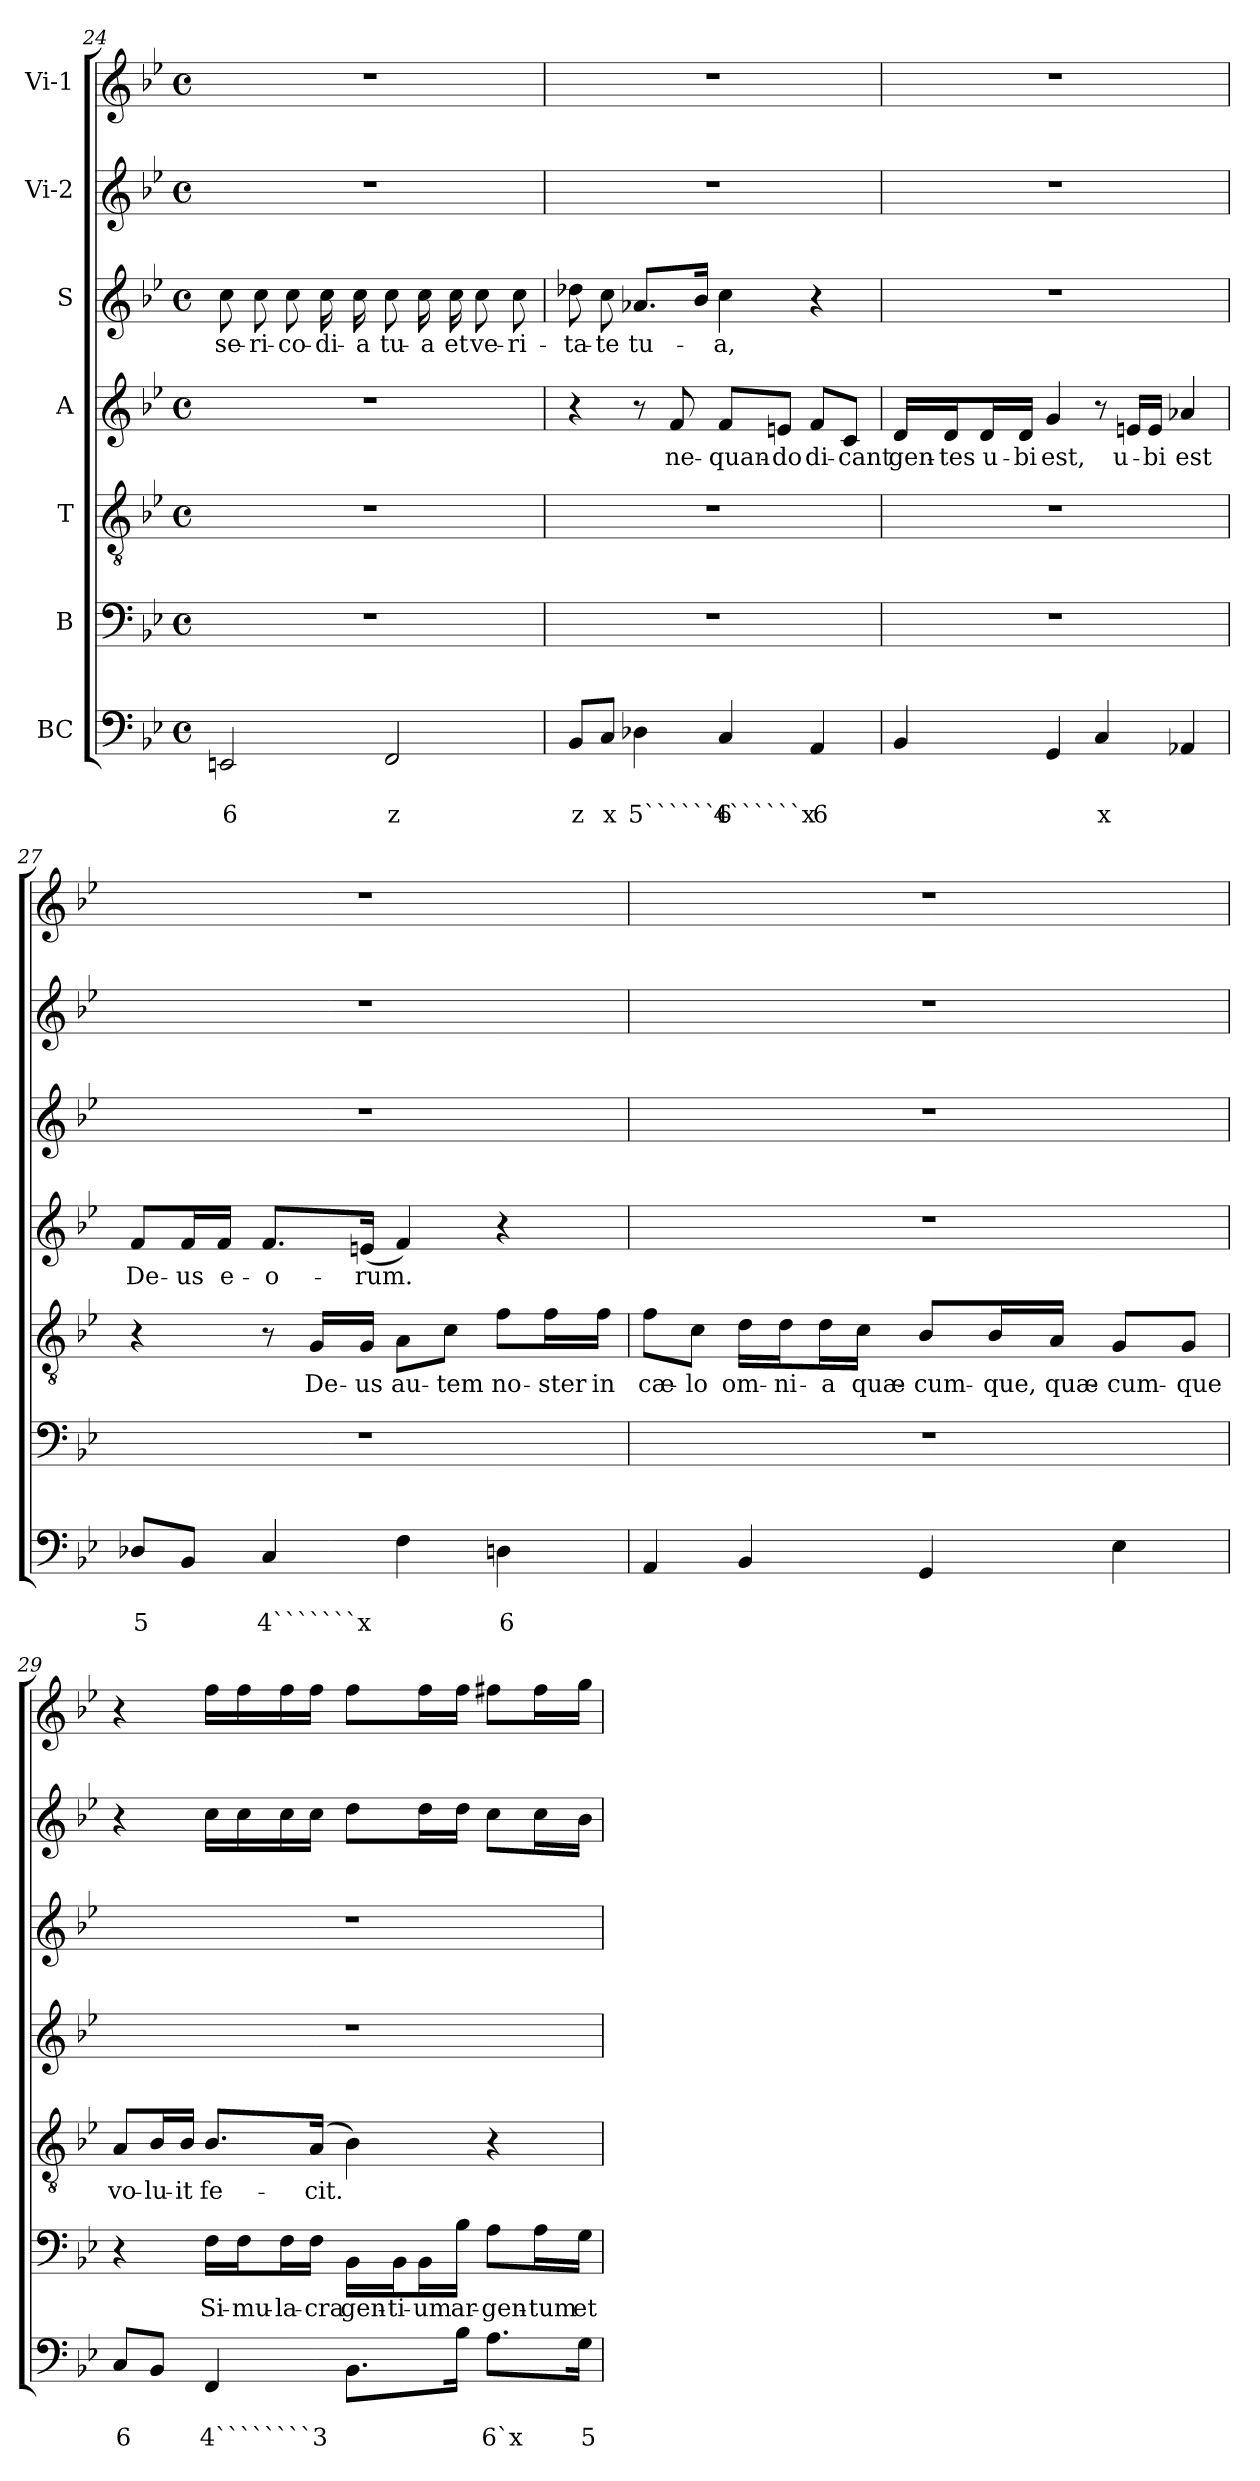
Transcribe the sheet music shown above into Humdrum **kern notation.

**kern	**text	**text	**kern	**text	**kern	**text	**kern	**text	**kern	**text	**kern	**kern
*part7	*part7	*part7	*part6	*part6	*part5	*part5	*part4	*part4	*part3	*part3	*part2	*part1
*staff7	*staff7	*staff7	*staff6	*staff6	*staff5	*staff5	*staff4	*staff4	*staff3	*staff3	*staff2	*staff1
*I"BC	*	*	*I"B	*	*I"T	*	*I"A	*	*I"S	*	*I"Vi-2	*I"Vi-1
!!LO:PB:g=z
*clefF4	*	*	*clefF4	*	*clefGv2	*	*clefG2	*	*clefG2	*	*clefG2	*clefG2
*k[b-e-]	*	*	*k[b-e-]	*	*k[b-e-]	*	*k[b-e-]	*	*k[b-e-]	*	*k[b-e-]	*k[b-e-]
*B-:	*	*	*B-:	*	*B-:	*	*B-:	*	*B-:	*	*B-:	*B-:
*M4/4	*	*	*M4/4	*	*M4/4	*	*M4/4	*	*M4/4	*	*M4/4	*M4/4
*met(c)	*	*	*met(c)	*	*met(c)	*	*met(c)	*	*met(c)	*	*met(c)	*met(c)
=24	=24	=24	=24	=24	=24	=24	=24	=24	=24	=24	=24	=24
!	!	!LO:LY:b	!	!	!	!	!	!	!	!LO:LY:b	!	!
2EEn/	.	6	1r	.	1r	.	1r	.	8cc\	-se-	1r	1r
!	!	!	!	!	!	!	!	!	!	!LO:LY:b	!	!
.	.	.	.	.	.	.	.	.	8cc\	-ri-	.	.
!	!	!	!	!	!	!	!	!	!	!LO:LY:b	!	!
.	.	.	.	.	.	.	.	.	8cc\	-co-	.	.
!	!	!	!	!	!	!	!	!	!	!LO:LY:b	!	!
.	.	.	.	.	.	.	.	.	16cc\	-di-	.	.
!	!	!	!	!	!	!	!	!	!	!LO:LY:b	!	!
.	.	.	.	.	.	.	.	.	16cc\	-a	.	.
!	!	!LO:LY:b	!	!	!	!	!	!	!	!LO:LY:b	!	!
2FF/	.	z	.	.	.	.	.	.	8cc\	tu-	.	.
!	!	!	!	!	!	!	!	!	!	!LO:LY:b	!	!
.	.	.	.	.	.	.	.	.	16cc\	-a	.	.
!	!	!	!	!	!	!	!	!	!	!LO:LY:b	!	!
.	.	.	.	.	.	.	.	.	16cc\	et	.	.
!	!	!	!	!	!	!	!	!	!	!LO:LY:b	!	!
.	.	.	.	.	.	.	.	.	8cc\	ve-	.	.
!	!	!	!	!	!	!	!	!	!	!LO:LY:b	!	!
.	.	.	.	.	.	.	.	.	8cc\	-ri-	.	.
=25	=25	=25	=25	=25	=25	=25	=25	=25	=25	=25	=25	=25
!	!	!LO:LY:b	!	!	!	!	!	!	!	!LO:LY:b	!	!
8BB-/L	.	z	1r	.	1r	.	4r	.	8dd-X\	-ta-	1r	1r
!	!	!LO:LY:b	!	!	!	!	!	!	!	!LO:LY:b	!	!
8C/J	.	x	.	.	.	.	.	.	8cc\	-te	.	.
!	!	!LO:LY:b	!	!	!	!	!	!	!	!LO:LY:b	!	!
4D-X\	.	5``````6	.	.	.	.	8r	.	8.a-X/L	tu-	.	.
!	!	!	!	!	!	!	!	!LO:LY:b	!	!	!	!
.	.	.	.	.	.	.	8f/	ne-	.	.	.	.
.	.	.	.	.	.	.	.	.	16b-/Jk	.	.	.
!	!	!LO:LY:b	!	!	!	!	!	!LO:LY:b	!	!LO:LY:b	!	!
4C/	.	4``````x	.	.	.	.	8f/L	-quan-	4cc\	-a,	.	.
!	!	!	!	!	!	!	!	!LO:LY:b	!	!	!	!
.	.	.	.	.	.	.	8en/J	-do	.	.	.	.
!	!	!LO:LY:b	!	!	!	!	!	!LO:LY:b	!	!	!	!
4AA/	.	6	.	.	.	.	8f/L	di-	4r	.	.	.
!	!	!	!	!	!	!	!	!LO:LY:b	!	!	!	!
.	.	.	.	.	.	.	8c/J	-cant	.	.	.	.
!!LO:LB:g=z
=26	=26	=26	=26	=26	=26	=26	=26	=26	=26	=26	=26	=26
!	!	!	!	!	!	!	!	!LO:LY:b	!	!	!	!
4BB-/	.	.	1r	.	1r	.	16d/LL	gen-	1r	.	1r	1r
!	!	!	!	!	!	!	!	!LO:LY:b	!	!	!	!
.	.	.	.	.	.	.	16d/J	-tes	.	.	.	.
!	!	!	!	!	!	!	!	!LO:LY:b	!	!	!	!
.	.	.	.	.	.	.	16d/L	u-	.	.	.	.
!	!	!	!	!	!	!	!	!LO:LY:b	!	!	!	!
.	.	.	.	.	.	.	16d/JJ	-bi	.	.	.	.
!	!	!	!	!	!	!	!	!LO:LY:b	!	!	!	!
4GG/	.	.	.	.	.	.	4g/	est,	.	.	.	.
!	!	!LO:LY:b	!	!	!	!	!	!	!	!	!	!
4C/	.	x	.	.	.	.	8r	.	.	.	.	.
!	!	!	!	!	!	!	!	!LO:LY:b	!	!	!	!
.	.	.	.	.	.	.	16en/LL	u-	.	.	.	.
!	!	!	!	!	!	!	!	!LO:LY:b	!	!	!	!
.	.	.	.	.	.	.	16e/JJ	-bi	.	.	.	.
!	!	!	!	!	!	!	!	!LO:LY:b	!	!	!	!
4AA-X/	.	.	.	.	.	.	4a-X/	est	.	.	.	.
=27	=27	=27	=27	=27	=27	=27	=27	=27	=27	=27	=27	=27
!	!	!LO:LY:b	!	!	!	!	!	!LO:LY:b	!	!	!	!
8D-X/L	.	5	1r	.	4r	.	8f/L	De-	1r	.	1r	1r
!	!	!	!	!	!	!	!	!LO:LY:b	!	!	!	!
8BB-/J	.	.	.	.	.	.	16f/L	-us	.	.	.	.
!	!	!	!	!	!	!	!	!LO:LY:b	!	!	!	!
.	.	.	.	.	.	.	16f/JJ	e-	.	.	.	.
!	!	!LO:LY:b	!	!	!	!	!	!LO:LY:b	!	!	!	!
4C/	.	4```````x	.	.	8r	.	8.f/L	-o-	.	.	.	.
!	!	!	!	!	!	!LO:LY:b	!	!	!	!	!	!
.	.	.	.	.	16G/LL	De-	.	.	.	.	.	.
!	!	!	!	!	!	!LO:LY:b	!	!LO:LY:b	!	!	!	!
.	.	.	.	.	16G/JJ	-us	(<16en/Jk	-rum.	.	.	.	.
!	!	!	!	!	!	!LO:LY:b	!	!	!	!	!	!
4F\	.	.	.	.	8A\L	au-	4f/)	.	.	.	.	.
!	!	!	!	!	!	!LO:LY:b	!	!	!	!	!	!
.	.	.	.	.	8c\J	-tem	.	.	.	.	.	.
!	!	!LO:LY:b	!	!	!	!LO:LY:b	!	!	!	!	!	!
4Dn\	.	6	.	.	8f\L	no-	4r	.	.	.	.	.
!	!	!	!	!	!	!LO:LY:b	!	!	!	!	!	!
.	.	.	.	.	16f\L	-ster	.	.	.	.	.	.
!	!	!	!	!	!	!LO:LY:b	!	!	!	!	!	!
.	.	.	.	.	16f\JJ	in	.	.	.	.	.	.
!!LO:PB:g=z
=28	=28	=28	=28	=28	=28	=28	=28	=28	=28	=28	=28	=28
!	!	!	!	!	!	!LO:LY:b	!	!	!	!	!	!
4AA/	.	.	1r	.	8f\L	cæ-	1r	.	1r	.	1r	1r
!	!	!	!	!	!	!LO:LY:b	!	!	!	!	!	!
.	.	.	.	.	8c\J	-lo	.	.	.	.	.	.
!	!	!	!	!	!	!LO:LY:b	!	!	!	!	!	!
4BB-/	.	.	.	.	16d\LL	om-	.	.	.	.	.	.
!	!	!	!	!	!	!LO:LY:b	!	!	!	!	!	!
.	.	.	.	.	16d\J	-ni-	.	.	.	.	.	.
!	!	!	!	!	!	!LO:LY:b	!	!	!	!	!	!
.	.	.	.	.	16d\L	-a	.	.	.	.	.	.
!	!	!	!	!	!	!LO:LY:b	!	!	!	!	!	!
.	.	.	.	.	16c\JJ	quæ-	.	.	.	.	.	.
!	!	!	!	!	!	!LO:LY:b	!	!	!	!	!	!
4GG/	.	.	.	.	8B-/L	-cum-	.	.	.	.	.	.
!	!	!	!	!	!	!LO:LY:b	!	!	!	!	!	!
.	.	.	.	.	16B-/L	-que,	.	.	.	.	.	.
!	!	!	!	!	!	!LO:LY:b	!	!	!	!	!	!
.	.	.	.	.	16A/JJ	quæ-	.	.	.	.	.	.
!	!	!	!	!	!	!LO:LY:b	!	!	!	!	!	!
4E-\	.	.	.	.	8G/L	-cum-	.	.	.	.	.	.
!	!	!	!	!	!	!LO:LY:b	!	!	!	!	!	!
.	.	.	.	.	8G/J	-que	.	.	.	.	.	.
=29	=29	=29	=29	=29	=29	=29	=29	=29	=29	=29	=29	=29
!	!	!LO:LY:b	!	!	!	!LO:LY:b	!	!	!	!	!	!
8C/L	.	6	4r	.	8A/L	vo-	1r	.	1r	.	4r	4r
!	!	!	!	!	!	!LO:LY:b	!	!	!	!	!	!
8BB-/J	.	.	.	.	16B-/L	-lu-	.	.	.	.	.	.
!	!	!	!	!	!	!LO:LY:b	!	!	!	!	!	!
.	.	.	.	.	16B-/JJ	-it	.	.	.	.	.	.
!	!	!LO:LY:b	!	!LO:LY:b	!	!LO:LY:b	!	!	!	!	!	!
4FF/	.	4````````3	16F\LL	Si-	8.B-/L	fe-	.	.	.	.	16cc\LL	16ff\LL
!	!	!	!	!LO:LY:b	!	!	!	!	!	!	!	!
.	.	.	16F\J	-mu-	.	.	.	.	.	.	16cc\	16ff\
!	!	!	!	!LO:LY:b	!	!	!	!	!	!	!	!
.	.	.	16F\L	-la-	.	.	.	.	.	.	16cc\	16ff\
!	!	!	!	!LO:LY:b	!	!LO:LY:b	!	!	!	!	!	!
.	.	.	16F\JJ	-cra	(>16A/Jk	-cit.	.	.	.	.	16cc\JJ	16ff\JJ
!	!	!	!	!LO:LY:b	!	!	!	!	!	!	!	!
8.BB-\L	.	.	16BB-\LL	gen-	4B-\)	.	.	.	.	.	8dd\L	8ff\L
!	!	!	!	!LO:LY:b	!	!	!	!	!	!	!	!
.	.	.	16BB-\J	-ti-	.	.	.	.	.	.	.	.
!	!	!	!	!LO:LY:b	!	!	!	!	!	!	!	!
.	.	.	16BB-\L	-um	.	.	.	.	.	.	16dd\L	16ff\L
!	!	!	!	!LO:LY:b	!	!	!	!	!	!	!	!
16B-\Jk	.	.	16B-\JJ	ar-	.	.	.	.	.	.	16dd\JJ	16ff\JJ
!	!	!LO:LY:b	!	!LO:LY:b	!	!	!	!	!	!	!	!
8.A\L	.	6`x	8A\L	-gen-	4r	.	.	.	.	.	8cc\L	8ff#X\L
!	!	!	!	!LO:LY:b	!	!	!	!	!	!	!	!
.	.	.	16A\L	-tum	.	.	.	.	.	.	16cc\L	16ff#\L
!	!	!LO:LY:b	!	!LO:LY:b	!	!	!	!	!	!	!	!
16G\Jk	.	5	16G\JJ	et	.	.	.	.	.	.	16b-\JJ	16gg\JJ
=	=	=	=	=	=	=	=	=	=	=	=	=
*-	*-	*-	*-	*-	*-	*-	*-	*-	*-	*-	*-	*-
